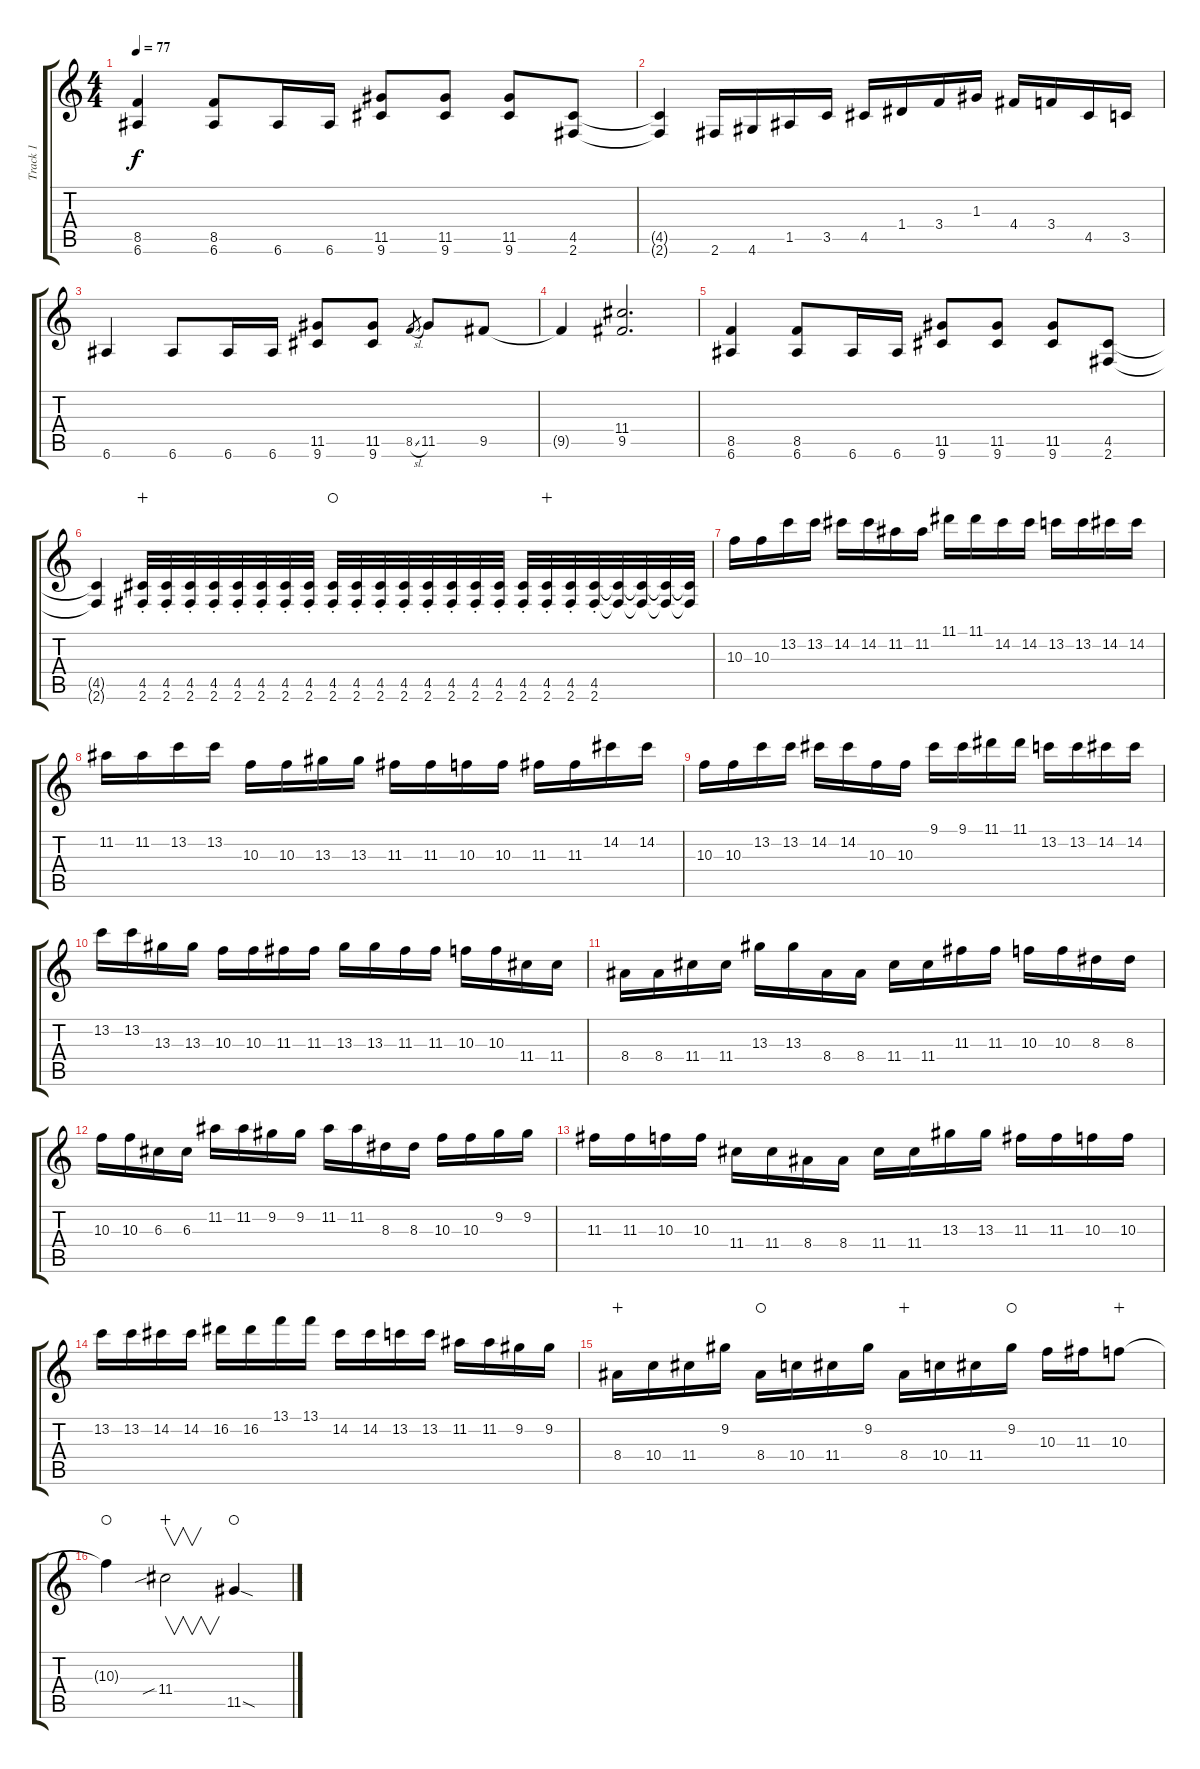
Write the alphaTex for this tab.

\track ("Track 1" "Track 1") {instrument electricguitarclean}
\staff {score tabs}
\tuning (E4 B3 G3 D3 A2 E2) {hide}
\ts (4 4)
\tempo 77
\clef g2
\ks c
(8.5 6.6).4{dy f} (8.5 6.6).8 6.6.16 6.6.16 (11.5 9.6).8 (11.5 9.6).8 (11.5 9.6).8 (4.5 2.6).8 |
(4.5{t} 2.6{t}).4 2.6.16 4.6.16 1.5.16 3.5.16 4.5.16 1.4.16 3.4.16 1.3.16 4.4.16 3.4.16 4.5.16 3.5.16 |
6.6.4 6.6.8 6.6.16 6.6.16 (11.5 9.6).8 (11.5 9.6).8 8.5{sl}.8{gr} 11.5.8 9.5.8 |
9.5{t}.4 (11.4 9.5).2{d} |
(8.5 6.6).4 (8.5 6.6).8 6.6.16 6.6.16 (11.5 9.6).8 (11.5 9.6).8 (11.5 9.6).8 (4.5 2.6).8 |
(4.5{t} 2.6{t}).4 (4.5{st} 2.6{st}).32{wahc} (4.5{st} 2.6{st}).32 (4.5{st} 2.6{st}).32 (4.5{st} 2.6{st}).32 (4.5{st} 2.6{st}).32 (4.5{st} 2.6{st}).32 (4.5{st} 2.6{st}).32 (4.5{st} 2.6{st}).32 (4.5{st} 2.6{st}).32{waho} (4.5{st} 2.6{st}).32 (4.5{st} 2.6{st}).32 (4.5{st} 2.6{st}).32 (4.5{st} 2.6{st}).32 (4.5{st} 2.6{st}).32 (4.5{st} 2.6{st}).32 (4.5{st} 2.6{st}).32 (4.5{st} 2.6{st}).32 (4.5{st} 2.6{st}).32{wahc} (4.5{st} 2.6{st}).32 (4.5{st} 2.6{st}).32 (4.5{t} 2.6{t}).32 (4.5{t} 2.6{t}).32 (4.5{t} 2.6{t}).32 (4.5{t} 2.6{t}).32 |
10.3.16 10.3.16 13.2.16 13.2.16 14.2.16 14.2.16 11.2.16 11.2.16 11.1.16 11.1.16 14.2.16 14.2.16 13.2.16 13.2.16 14.2.16 14.2.16 |
11.2.16 11.2.16 13.2.16 13.2.16 10.3.16 10.3.16 13.3.16 13.3.16 11.3.16 11.3.16 10.3.16 10.3.16 11.3.16 11.3.16 14.2.16 14.2.16 |
10.3.16 10.3.16 13.2.16 13.2.16 14.2.16 14.2.16 10.3.16 10.3.16 9.1.16 9.1.16 11.1.16 11.1.16 13.2.16 13.2.16 14.2.16 14.2.16 |
13.2.16 13.2.16 13.3.16 13.3.16 10.3.16 10.3.16 11.3.16 11.3.16 13.3.16 13.3.16 11.3.16 11.3.16 10.3.16 10.3.16 11.4.16 11.4.16 |
8.4.16 8.4.16 11.4.16 11.4.16 13.3.16 13.3.16 8.4.16 8.4.16 11.4.16 11.4.16 11.3.16 11.3.16 10.3.16 10.3.16 8.3.16 8.3.16 |
10.3.16 10.3.16 6.3.16 6.3.16 11.2.16 11.2.16 9.2.16 9.2.16 11.2.16 11.2.16 8.3.16 8.3.16 10.3.16 10.3.16 9.2.16 9.2.16 |
11.3.16 11.3.16 10.3.16 10.3.16 11.4.16 11.4.16 8.4.16 8.4.16 11.4.16 11.4.16 13.3.16 13.3.16 11.3.16 11.3.16 10.3.16 10.3.16 |
13.2.16 13.2.16 14.2.16 14.2.16 16.2.16 16.2.16 13.1.16 13.1.16 14.2.16 14.2.16 13.2.16 13.2.16 11.2.16 11.2.16 9.2.16 9.2.16 |
8.4.16{wahc} 10.4.16 11.4.16 9.2.16 8.4.16{waho} 10.4.16 11.4.16 9.2.16 8.4.16{wahc} 10.4.16 11.4.16 9.2.16{waho} 10.3.16 11.3.16 10.3.8{wahc} |
10.3{t}.4{waho} 11.4{sib}.2{v wahc} 11.5{sod}.4{waho}
